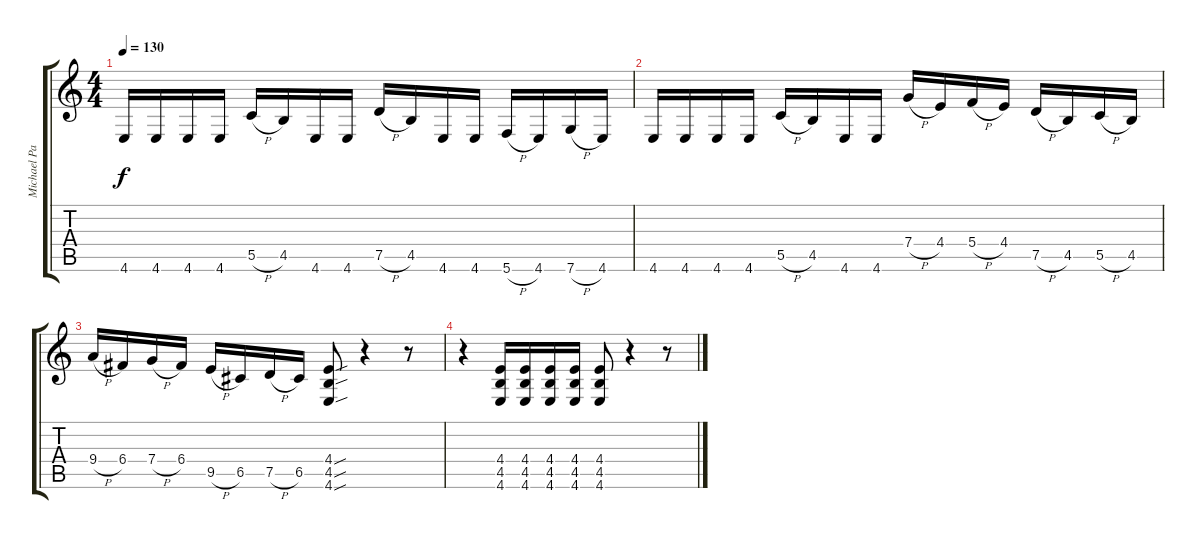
\track ("Michael Paget " "Michael Pa") {instrument distortionguitar}
\staff {score tabs}
\tuning (D4 A3 F3 C3 G2 C2) {hide}
\ts (4 4)
\tempo 130
\clef g2
\ks c
4.6.16{dy f} 4.6.16 4.6.16 4.6.16 5.5{h}.16 4.5.16 4.6.16 4.6.16 7.5{h}.16 4.5.16 4.6.16 4.6.16 5.6{h}.16 4.6.16 7.6{h}.16 4.6.16 |
4.6.16 4.6.16 4.6.16 4.6.16 5.5{h}.16 4.5.16 4.6.16 4.6.16 7.4{h}.16 4.4.16 5.4{h}.16 4.4.16 7.5{h}.16 4.5.16 5.5{h}.16 4.5.16 |
9.4{h}.16 6.4.16 7.4{h}.16 6.4.16 9.5{h}.16 6.5.16 7.5{h}.16 6.5.16 (4.4{sou} 4.5{sou} 4.6{sou}).8 r.4 r.8 |
r.4 (4.4 4.5 4.6).16 (4.4 4.5 4.6).16 (4.4 4.5 4.6).16 (4.4 4.5 4.6).16 (4.4 4.5 4.6).8 r.4 r.8
